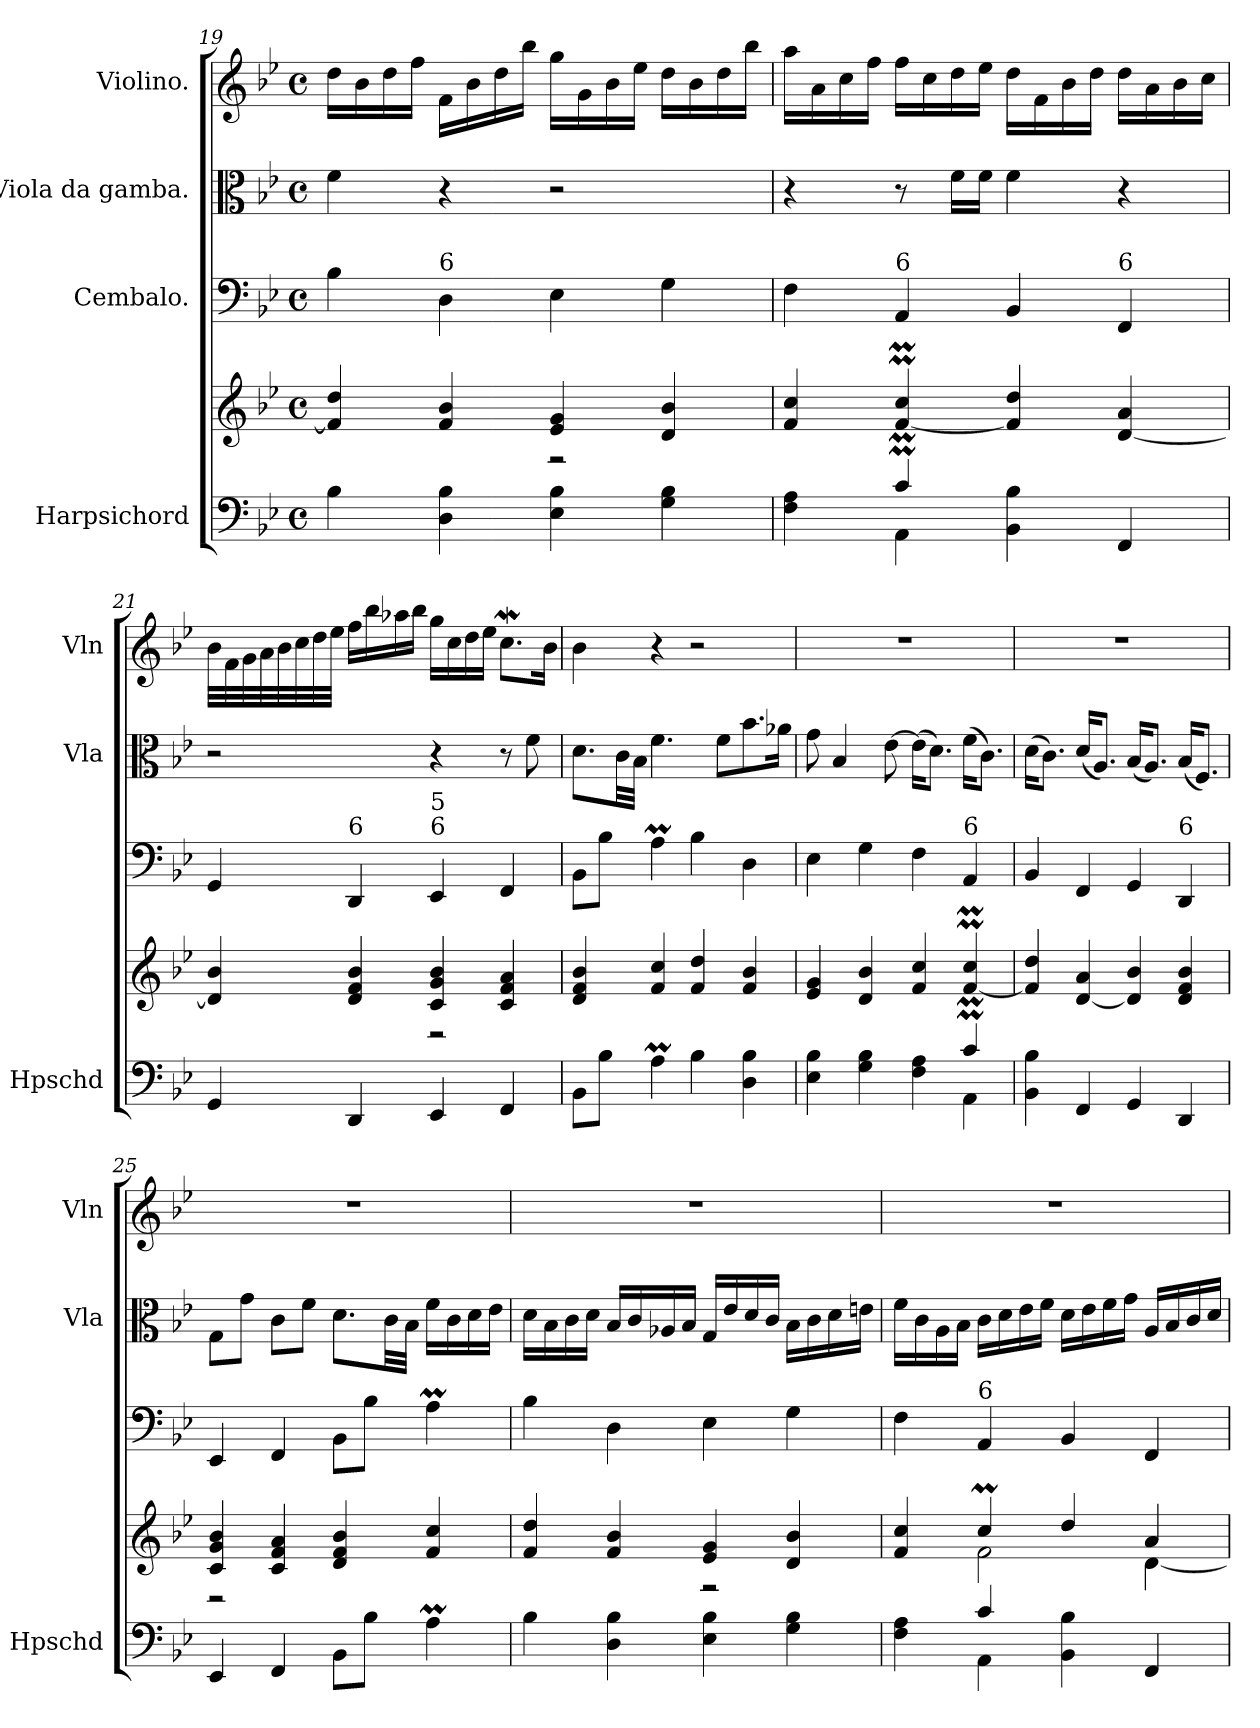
**kern	**kern	**kern	**kern	**kern
*part4	*part4	*part3	*part2	*part1
*staff5	*staff4	*staff3	*staff2	*staff1
*I"Harpsichord	*	*I"Cembalo.	*I"Viola da gamba.	*I"Violino.
*I'Hpschd	*	*	*I'Vla	*I'Vln
*clefF4	*clefG2	*clefF4	*clefC3	*clefG2
*k[b-e-]	*k[b-e-]	*k[b-e-]	*k[b-e-]	*k[b-e-]
*M4/4	*M4/4	*M4/4	*M4/4	*M4/4
*met(c)	*met(c)	*met(c)	*met(c)	*met(c)
=19	=19	=19	=19	=19
*	*^	*	*	*
4B-\	4f/] 4dd/	2ryy	4B-\	4f\	16dd\LL
.	.	.	.	.	16b-\
.	.	.	.	.	16dd\
.	.	.	.	.	16ff\JJ
!	!	!	!LO:TX:a:t=6	!	!
4D\ 4B-\	4f/ 4b-/	.	4D\	4r	16f\LL
.	.	.	.	.	16b-\
.	.	.	.	.	16dd\
.	.	.	.	.	16bb-\JJ
4E-\ 4B-\	4e-/ 4g/	2r	4E-\	2r	16gg\LL
.	.	.	.	.	16g\
.	.	.	.	.	16b-\
.	.	.	.	.	16ee-\JJ
4G\ 4B-\	4d/ 4b-/	.	4G\	.	16dd\LL
.	.	.	.	.	16b-\
.	.	.	.	.	16dd\
.	.	.	.	.	16bb-\JJ
*	*v	*v	*	*	*
!!LO:LB:g=z
=20	=20	=20	=20	=20
*^	*	*	*	*
4F\ 4A\	4ryy	4f/ 4cc/	4F\	4r	16aa\LL
.	.	.	.	.	16a\
.	.	.	.	.	16cc\
.	.	.	.	.	16ff\JJ
!	!	!	!LO:TX:a:t=6	!	!
4c/	4AA\	[4f/M 4cc/M	4AA/	8r	16ff\LL
.	.	.	.	.	16cc\
.	.	.	.	16f\LL	16dd\
.	.	.	.	16f\JJ	16ee-\JJ
4BB-\ 4B-\	2ryy	4f/] 4dd/	4BB-/	4f\	16dd\LL
.	.	.	.	.	16f\
.	.	.	.	.	16b-\
.	.	.	.	.	16dd\JJ
!	!	!	!LO:TX:a:t=6	!	!
4FF/	.	[4d/ 4a/	4FF/	4r	16dd\LL
.	.	.	.	.	16a\
.	.	.	.	.	16b-\
.	.	.	.	.	16cc\JJ
*v	*v	*	*	*	*
=21	=21	=21	=21	=21
*	*^	*	*	*
4GG/	4d/] 4b-/	2ryy	4GG/	2r	32b-\LLL
.	.	.	.	.	32f\
.	.	.	.	.	32g\
.	.	.	.	.	32a\
.	.	.	.	.	32b-\
.	.	.	.	.	32cc\
.	.	.	.	.	32dd\
.	.	.	.	.	32ee-\JJJ
!	!	!	!LO:TX:a:t=6	!	!
4DD/	4d/ 4f/ 4b-/	.	4DD/	.	16ff\LL
.	.	.	.	.	16bb-\
.	.	.	.	.	16aa-X\
.	.	.	.	.	16bb-\JJ
!	!	!	!LO:TX:a:t=6	!	!
!	!	!	!LO:TX:a:t=5	!	!
4EE-/	4c/ 4g/ 4b-/	2r	4EE-/	4r	16gg\LL
.	.	.	.	.	16cc\
.	.	.	.	.	16dd\
.	.	.	.	.	16ee-\JJ
4FF/	4c/ 4f/ 4a/	.	4FF/	8r	8.ccW\L
.	.	.	.	8f\	.
.	.	.	.	.	16b-\Jk
*	*v	*v	*	*	*
=22	=22	=22	=22	=22
8BB-\L	4d/ 4f/ 4b-/	8BB-\L	8.d\L	4b-\
8B-\J	.	8B-\J	.	.
.	.	.	32c\LL	.
.	.	.	32B-\JJJ	.
4Am\	4f/ 4cc/	4Am\	4.f\	4r
4B-\	4f/ 4dd/	4B-\	.	2r
.	.	.	8f\L	.
4D\ 4B-\	4f/ 4b-/	4D\	8.b-\	.
.	.	.	16a-X\Jk	.
=23	=23	=23	=23	=23
*^	*	*	*	*
4E-\ 4B-\	2.ryy	4e-/ 4g/	4E-\	8g\	1r
.	.	.	.	4B-/	.
4G\ 4B-\	.	4d/ 4b-/	4G\	.	.
.	.	.	.	[8e-\	.
4F\ 4A\	.	4f/ 4cc/	4F\	(>16e-\KL]	.
.	.	.	.	8.d\J)	.
!	!	!	!LO:TX:a:t=6	!	!
4c/	4AA\	[4f/M 4cc/M	4AA/	(>16f\KL	.
.	.	.	.	8.c\J)	.
*v	*v	*	*	*	*
!!LO:LB:g=z
=24	=24	=24	=24	=24
4BB-\ 4B-\	4f/] 4dd/	4BB-/	(>16d\KL	1r
.	.	.	8.c\J)	.
4FF/	[4d/ 4a/	4FF/	(<16d/KL	.
.	.	.	8.A/J)	.
4GG/	4d/] 4b-/	4GG/	(<16B-/KL	.
.	.	.	8.A/J)	.
!	!	!LO:TX:a:t=6	!	!
4DD/	4d/ 4f/ 4b-/	4DD/	(<16B-/KL	.
.	.	.	8.F/J)	.
=25	=25	=25	=25	=25
*	*^	*	*	*
4EE-/	4c/ 4g/ 4b-/	2r	4EE-/	8G\L	1r
.	.	.	.	8g\J	.
4FF/	4c/ 4f/ 4a/	.	4FF/	8c\L	.
.	.	.	.	8f\J	.
8BB-\L	4d/ 4f/ 4b-/	2ryy	8BB-\L	8.d\L	.
8B-\J	.	.	8B-\J	.	.
.	.	.	.	32c\LL	.
.	.	.	.	32B-\JJJ	.
4Am\	4f/ 4cc/	.	4Am\	16f\LL	.
.	.	.	.	16c\	.
.	.	.	.	16d\	.
.	.	.	.	16e-\JJ	.
=26	=26	=26	=26	=26	=26
4B-\	4f/ 4dd/	2ryy	4B-\	16d\LL	1r
.	.	.	.	16B-\	.
.	.	.	.	16c\	.
.	.	.	.	16d\JJ	.
4D\ 4B-\	4f/ 4b-/	.	4D\	16B-/LL	.
.	.	.	.	16c/	.
.	.	.	.	16A-X/	.
.	.	.	.	16B-/JJ	.
4E-\ 4B-\	4e-/ 4g/	2r	4E-\	16G/LL	.
.	.	.	.	16e-/	.
.	.	.	.	16d/	.
.	.	.	.	16c/JJ	.
4G\ 4B-\	4d/ 4b-/	.	4G\	16B-\LL	.
.	.	.	.	16c\	.
.	.	.	.	16d\	.
.	.	.	.	16en\JJ	.
=27	=27	=27	=27	=27	=27
*^	*	*	*	*	*
4F\ 4A\	4ryy	4f/ 4cc/	4ryy	4F\	16f\LL	1r
.	.	.	.	.	16c\	.
.	.	.	.	.	16A\	.
.	.	.	.	.	16B-\JJ	.
!	!	!	!	!LO:TX:a:t=6	!	!
4c/	4AA\	4ccM/	2f\	4AA/	16c\LL	.
.	.	.	.	.	16d\	.
.	.	.	.	.	16e-\	.
.	.	.	.	.	16f\JJ	.
4BB-\ 4B-\	2ryy	4dd/	.	4BB-/	16d\LL	.
.	.	.	.	.	16e-\	.
.	.	.	.	.	16f\	.
.	.	.	.	.	16g\JJ	.
4FF/	.	4a/	[4d\	4FF/	16A/LL	.
.	.	.	.	.	16B-/	.
.	.	.	.	.	16c/	.
.	.	.	.	.	16d/JJ	.
*v	*v	*	*	*	*	*
*	*v	*v	*	*	*
=	=	=	=	=
*-	*-	*-	*-	*-
